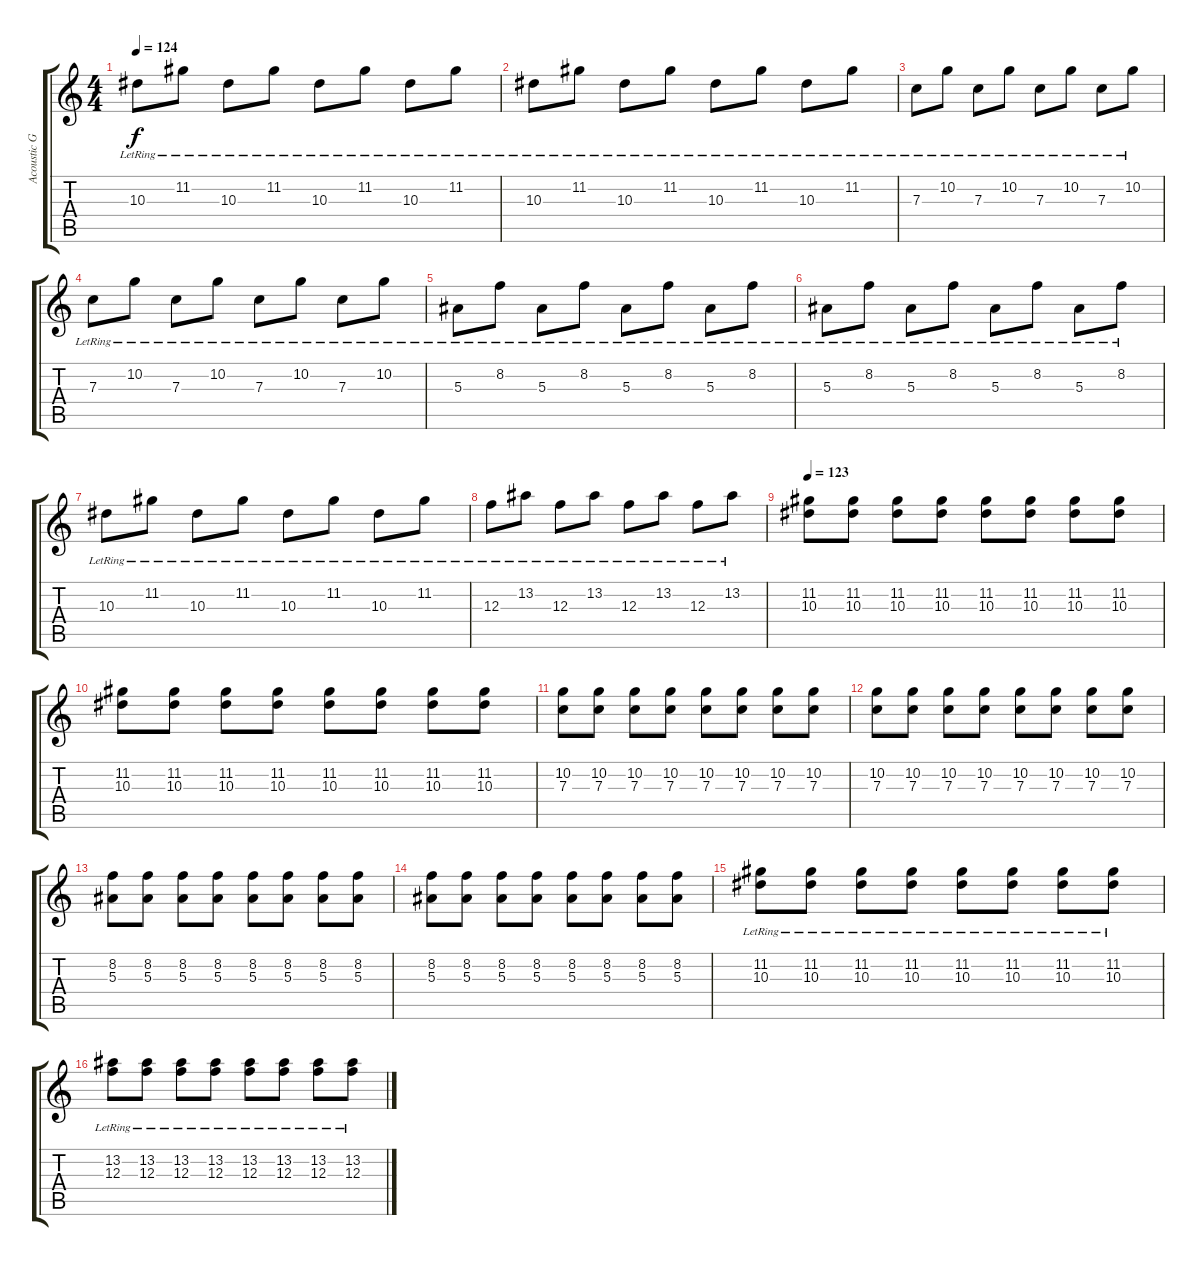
\track ("Acoustic Guitar 2" "Acoustic G") {instrument acousticguitarsteel}
\staff {score tabs}
\tuning (D4 A3 F3 C3 G2 C2) {hide}
\ts (4 4)
\tempo 124
\clef g2
\ks c
10.3{lr}.8{dy f instrument acousticguitarsteel} 11.2{lr}.8 10.3{lr}.8 11.2{lr}.8 10.3{lr}.8 11.2{lr}.8 10.3{lr}.8 11.2{lr}.8 |
10.3{lr}.8 11.2{lr}.8 10.3{lr}.8 11.2{lr}.8 10.3{lr}.8 11.2{lr}.8 10.3{lr}.8 11.2{lr}.8 |
7.3{lr}.8 10.2{lr}.8 7.3{lr}.8 10.2{lr}.8 7.3{lr}.8 10.2{lr}.8 7.3{lr}.8 10.2{lr}.8 |
7.3{lr}.8 10.2{lr}.8 7.3{lr}.8 10.2{lr}.8 7.3{lr}.8 10.2{lr}.8 7.3{lr}.8 10.2{lr}.8 |
5.3{lr}.8 8.2{lr}.8 5.3{lr}.8 8.2{lr}.8 5.3{lr}.8 8.2{lr}.8 5.3{lr}.8 8.2{lr}.8 |
5.3{lr}.8 8.2{lr}.8 5.3{lr}.8 8.2{lr}.8 5.3{lr}.8 8.2{lr}.8 5.3{lr}.8 8.2{lr}.8 |
10.3{lr}.8 11.2{lr}.8 10.3{lr}.8 11.2{lr}.8 10.3{lr}.8 11.2{lr}.8 10.3{lr}.8 11.2{lr}.8 |
12.3{lr}.8 13.2{lr}.8 12.3{lr}.8 13.2{lr}.8 12.3{lr}.8 13.2{lr}.8 12.3{lr}.8 13.2{lr}.8 |
\tempo 123
(11.2 10.3).8{volume 11 instrument overdrivenguitar} (11.2 10.3).8 (11.2 10.3).8 (11.2 10.3).8 (11.2 10.3).8 (11.2 10.3).8 (11.2 10.3).8 (11.2 10.3).8 |
(11.2 10.3).8 (11.2 10.3).8 (11.2 10.3).8 (11.2 10.3).8 (11.2 10.3).8 (11.2 10.3).8 (11.2 10.3).8 (11.2 10.3).8 |
(10.2 7.3).8 (10.2 7.3).8 (10.2 7.3).8 (10.2 7.3).8 (10.2 7.3).8 (10.2 7.3).8 (10.2 7.3).8 (10.2 7.3).8 |
(10.2 7.3).8 (10.2 7.3).8 (10.2 7.3).8 (10.2 7.3).8 (10.2 7.3).8 (10.2 7.3).8 (10.2 7.3).8 (10.2 7.3).8 |
(8.2 5.3).8 (8.2 5.3).8 (8.2 5.3).8 (8.2 5.3).8 (8.2 5.3).8 (8.2 5.3).8 (8.2 5.3).8 (8.2 5.3).8 |
(8.2 5.3).8 (8.2 5.3).8 (8.2 5.3).8 (8.2 5.3).8 (8.2 5.3).8 (8.2 5.3).8 (8.2 5.3).8 (8.2 5.3).8 |
(11.2 10.3{lr}).8 (11.2{lr} 10.3).8 (11.2 10.3{lr}).8 (11.2{lr} 10.3).8 (11.2 10.3{lr}).8 (11.2{lr} 10.3).8 (11.2 10.3{lr}).8 (11.2{lr} 10.3).8 |
(13.2 12.3{lr}).8 (13.2{lr} 12.3).8 (13.2 12.3{lr}).8 (13.2{lr} 12.3).8 (13.2 12.3{lr}).8 (13.2{lr} 12.3).8 (13.2 12.3{lr}).8 (13.2{lr} 12.3).8
